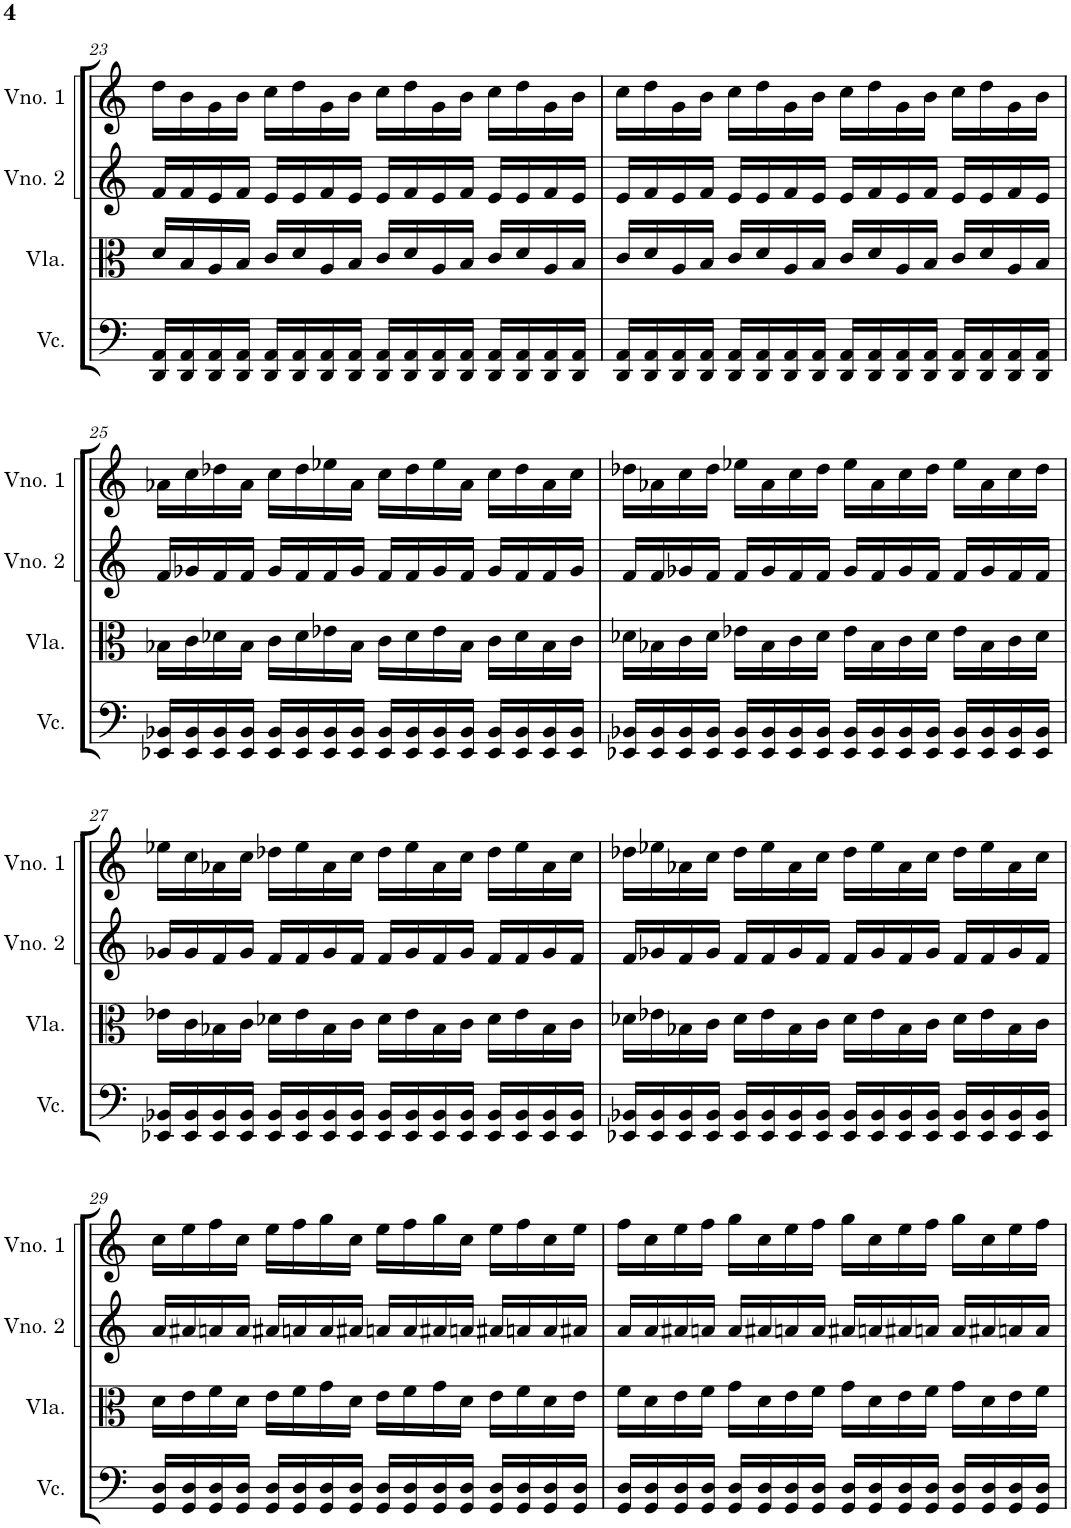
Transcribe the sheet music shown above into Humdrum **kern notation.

**kern	**kern	**kern	**kern
*part4	*part3	*part2	*part1
*staff4	*staff3	*staff2	*staff1
*I"Violoncelo	*I"Viola	*I"Violino 2	*I"Violino 1
*I'Vc.	*I'Vla.	*I'Vno. 2	*I'Vno. 1
!!LO:PB:g=z
*clefF4	*clefC3	*clefG2	*clefG2
*k[]	*k[]	*k[]	*k[]
*M4/4	*M4/4	*M4/4	*M4/4
=23	=23	=23	=23
16DD/ 16AA/LL	16d/LL	16f/LL	16dd\LL
16DD/ 16AA/	16B/	16f/	16b\
16DD/ 16AA/	16A/	16e/	16g\
16DD/ 16AA/JJ	16B/JJ	16f/JJ	16b\JJ
16DD/ 16AA/LL	16c/LL	16e/LL	16cc\LL
16DD/ 16AA/	16d/	16e/	16dd\
16DD/ 16AA/	16A/	16f/	16g\
16DD/ 16AA/JJ	16B/JJ	16e/JJ	16b\JJ
16DD/ 16AA/LL	16c/LL	16e/LL	16cc\LL
16DD/ 16AA/	16d/	16f/	16dd\
16DD/ 16AA/	16A/	16e/	16g\
16DD/ 16AA/JJ	16B/JJ	16f/JJ	16b\JJ
16DD/ 16AA/LL	16c/LL	16e/LL	16cc\LL
16DD/ 16AA/	16d/	16e/	16dd\
16DD/ 16AA/	16A/	16f/	16g\
16DD/ 16AA/JJ	16B/JJ	16e/JJ	16b\JJ
=24	=24	=24	=24
16DD/ 16AA/LL	16c/LL	16e/LL	16cc\LL
16DD/ 16AA/	16d/	16f/	16dd\
16DD/ 16AA/	16A/	16e/	16g\
16DD/ 16AA/JJ	16B/JJ	16f/JJ	16b\JJ
16DD/ 16AA/LL	16c/LL	16e/LL	16cc\LL
16DD/ 16AA/	16d/	16e/	16dd\
16DD/ 16AA/	16A/	16f/	16g\
16DD/ 16AA/JJ	16B/JJ	16e/JJ	16b\JJ
16DD/ 16AA/LL	16c/LL	16e/LL	16cc\LL
16DD/ 16AA/	16d/	16f/	16dd\
16DD/ 16AA/	16A/	16e/	16g\
16DD/ 16AA/JJ	16B/JJ	16f/JJ	16b\JJ
16DD/ 16AA/LL	16c/LL	16e/LL	16cc\LL
16DD/ 16AA/	16d/	16e/	16dd\
16DD/ 16AA/	16A/	16f/	16g\
16DD/ 16AA/JJ	16B/JJ	16e/JJ	16b\JJ
!!LO:LB:g=z
=25	=25	=25	=25
16EE-X/ 16BB-X/LL	16B-X\LL	16f/LL	16a-X\LL
16EE-/ 16BB-/	16c\	16g-X/	16cc\
16EE-/ 16BB-/	16d-X\	16f/	16dd-X\
16EE-/ 16BB-/JJ	16B-\JJ	16f/JJ	16a-\JJ
16EE-/ 16BB-/LL	16c\LL	16g-/LL	16cc\LL
16EE-/ 16BB-/	16d-\	16f/	16dd-\
16EE-/ 16BB-/	16e-X\	16f/	16ee-X\
16EE-/ 16BB-/JJ	16B-\JJ	16g-/JJ	16a-\JJ
16EE-/ 16BB-/LL	16c\LL	16f/LL	16cc\LL
16EE-/ 16BB-/	16d-\	16f/	16dd-\
16EE-/ 16BB-/	16e-\	16g-/	16ee-\
16EE-/ 16BB-/JJ	16B-\JJ	16f/JJ	16a-\JJ
16EE-/ 16BB-/LL	16c\LL	16g-/LL	16cc\LL
16EE-/ 16BB-/	16d-\	16f/	16dd-\
16EE-/ 16BB-/	16B-\	16f/	16a-\
16EE-/ 16BB-/JJ	16c\JJ	16g-/JJ	16cc\JJ
=26	=26	=26	=26
16EE-X/ 16BB-X/LL	16d-X\LL	16f/LL	16dd-X\LL
16EE-/ 16BB-/	16B-X\	16f/	16a-X\
16EE-/ 16BB-/	16c\	16g-X/	16cc\
16EE-/ 16BB-/JJ	16d-\JJ	16f/JJ	16dd-\JJ
16EE-/ 16BB-/LL	16e-X\LL	16f/LL	16ee-X\LL
16EE-/ 16BB-/	16B-\	16g-/	16a-\
16EE-/ 16BB-/	16c\	16f/	16cc\
16EE-/ 16BB-/JJ	16d-\JJ	16f/JJ	16dd-\JJ
16EE-/ 16BB-/LL	16e-\LL	16g-/LL	16ee-\LL
16EE-/ 16BB-/	16B-\	16f/	16a-\
16EE-/ 16BB-/	16c\	16g-/	16cc\
16EE-/ 16BB-/JJ	16d-\JJ	16f/JJ	16dd-\JJ
16EE-/ 16BB-/LL	16e-\LL	16f/LL	16ee-\LL
16EE-/ 16BB-/	16B-\	16g-/	16a-\
16EE-/ 16BB-/	16c\	16f/	16cc\
16EE-/ 16BB-/JJ	16d-\JJ	16f/JJ	16dd-\JJ
!!LO:LB:g=z
=27	=27	=27	=27
16EE-X/ 16BB-X/LL	16e-X\LL	16g-X/LL	16ee-X\LL
16EE-/ 16BB-/	16c\	16g-/	16cc\
16EE-/ 16BB-/	16B-X\	16f/	16a-X\
16EE-/ 16BB-/JJ	16c\JJ	16g-/JJ	16cc\JJ
16EE-/ 16BB-/LL	16d-X\LL	16f/LL	16dd-X\LL
16EE-/ 16BB-/	16e-\	16f/	16ee-\
16EE-/ 16BB-/	16B-\	16g-/	16a-\
16EE-/ 16BB-/JJ	16c\JJ	16f/JJ	16cc\JJ
16EE-/ 16BB-/LL	16d-\LL	16f/LL	16dd-\LL
16EE-/ 16BB-/	16e-\	16g-/	16ee-\
16EE-/ 16BB-/	16B-\	16f/	16a-\
16EE-/ 16BB-/JJ	16c\JJ	16g-/JJ	16cc\JJ
16EE-/ 16BB-/LL	16d-\LL	16f/LL	16dd-\LL
16EE-/ 16BB-/	16e-\	16f/	16ee-\
16EE-/ 16BB-/	16B-\	16g-/	16a-\
16EE-/ 16BB-/JJ	16c\JJ	16f/JJ	16cc\JJ
=28	=28	=28	=28
16EE-X/ 16BB-X/LL	16d-X\LL	16f/LL	16dd-X\LL
16EE-/ 16BB-/	16e-X\	16g-X/	16ee-X\
16EE-/ 16BB-/	16B-X\	16f/	16a-X\
16EE-/ 16BB-/JJ	16c\JJ	16g-/JJ	16cc\JJ
16EE-/ 16BB-/LL	16d-\LL	16f/LL	16dd-\LL
16EE-/ 16BB-/	16e-\	16f/	16ee-\
16EE-/ 16BB-/	16B-\	16g-/	16a-\
16EE-/ 16BB-/JJ	16c\JJ	16f/JJ	16cc\JJ
16EE-/ 16BB-/LL	16d-\LL	16f/LL	16dd-\LL
16EE-/ 16BB-/	16e-\	16g-/	16ee-\
16EE-/ 16BB-/	16B-\	16f/	16a-\
16EE-/ 16BB-/JJ	16c\JJ	16g-/JJ	16cc\JJ
16EE-/ 16BB-/LL	16d-\LL	16f/LL	16dd-\LL
16EE-/ 16BB-/	16e-\	16f/	16ee-\
16EE-/ 16BB-/	16B-\	16g-/	16a-\
16EE-/ 16BB-/JJ	16c\JJ	16f/JJ	16cc\JJ
!!LO:LB:g=z
=29	=29	=29	=29
16GG/ 16D/LL	16d\LL	16a/LL	16cc\LL
16GG/ 16D/	16e\	16a#X/	16ee\
16GG/ 16D/	16f\	16an/	16ff\
16GG/ 16D/JJ	16d\JJ	16a/JJ	16cc\JJ
16GG/ 16D/LL	16e\LL	16a#X/LL	16ee\LL
16GG/ 16D/	16f\	16an/	16ff\
16GG/ 16D/	16g\	16a/	16gg\
16GG/ 16D/JJ	16d\JJ	16a#X/JJ	16cc\JJ
16GG/ 16D/LL	16e\LL	16an/LL	16ee\LL
16GG/ 16D/	16f\	16a/	16ff\
16GG/ 16D/	16g\	16a#X/	16gg\
16GG/ 16D/JJ	16d\JJ	16an/JJ	16cc\JJ
16GG/ 16D/LL	16e\LL	16a#X/LL	16ee\LL
16GG/ 16D/	16f\	16an/	16ff\
16GG/ 16D/	16d\	16a/	16cc\
16GG/ 16D/JJ	16e\JJ	16a#X/JJ	16ee\JJ
=30	=30	=30	=30
16GG/ 16D/LL	16f\LL	16a/LL	16ff\LL
16GG/ 16D/	16d\	16a/	16cc\
16GG/ 16D/	16e\	16a#X/	16ee\
16GG/ 16D/JJ	16f\JJ	16an/JJ	16ff\JJ
16GG/ 16D/LL	16g\LL	16a/LL	16gg\LL
16GG/ 16D/	16d\	16a#X/	16cc\
16GG/ 16D/	16e\	16an/	16ee\
16GG/ 16D/JJ	16f\JJ	16a/JJ	16ff\JJ
16GG/ 16D/LL	16g\LL	16a#X/LL	16gg\LL
16GG/ 16D/	16d\	16an/	16cc\
16GG/ 16D/	16e\	16a#X/	16ee\
16GG/ 16D/JJ	16f\JJ	16an/JJ	16ff\JJ
16GG/ 16D/LL	16g\LL	16a/LL	16gg\LL
16GG/ 16D/	16d\	16a#X/	16cc\
16GG/ 16D/	16e\	16an/	16ee\
16GG/ 16D/JJ	16f\JJ	16a/JJ	16ff\JJ
=	=	=	=
*-	*-	*-	*-
